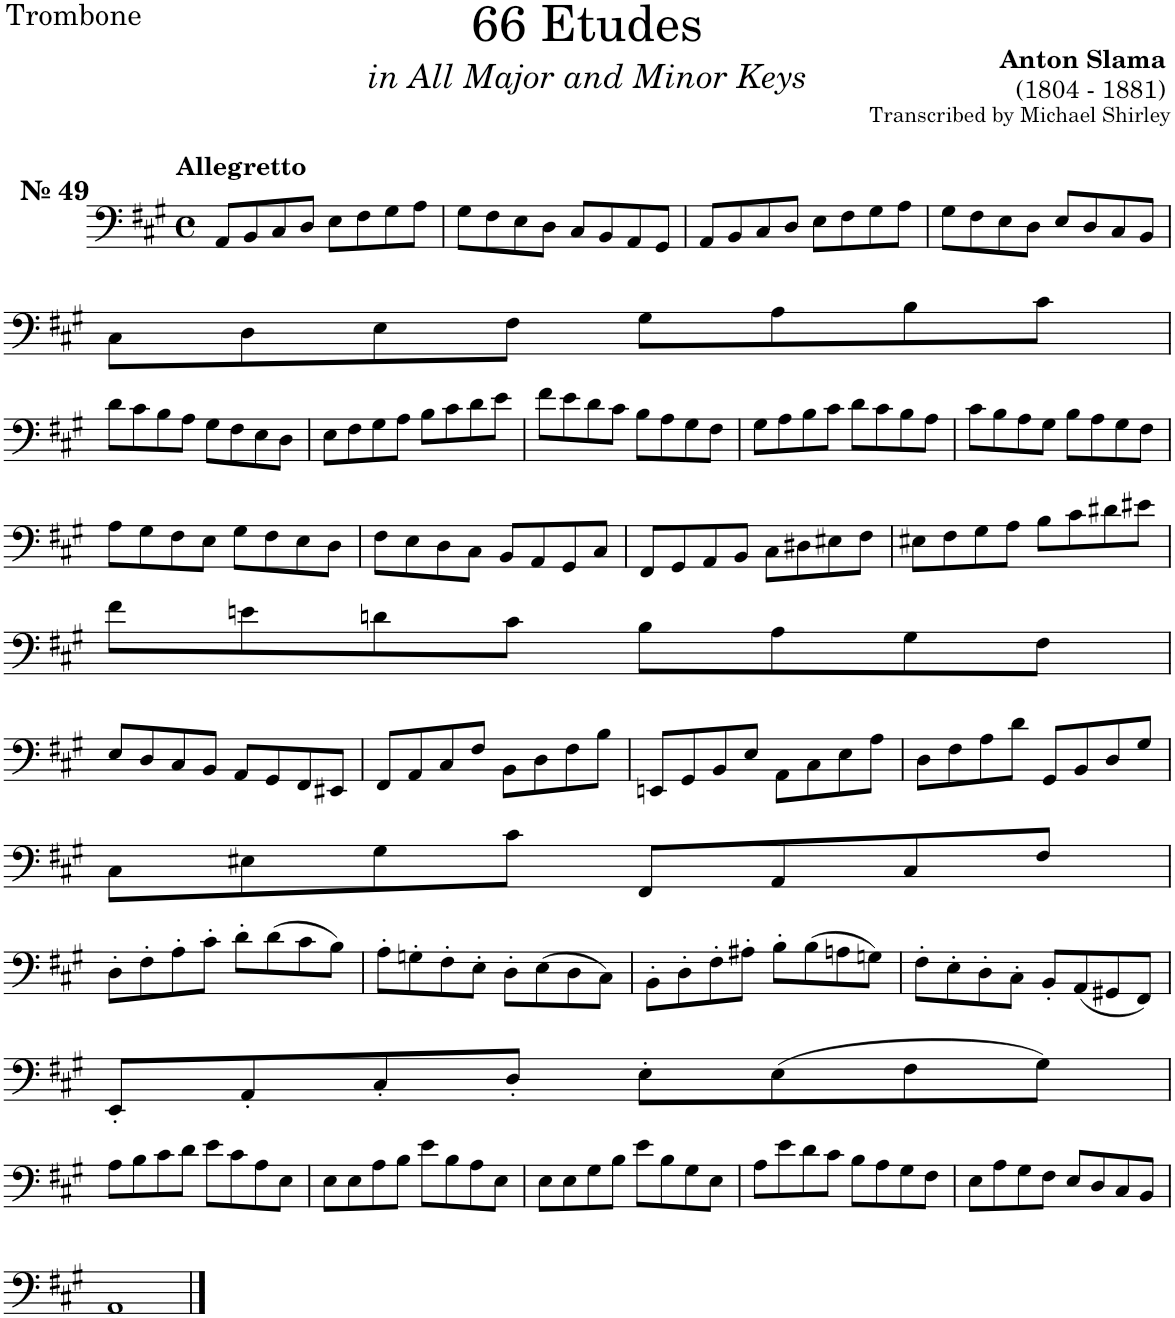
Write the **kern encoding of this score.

**kern
*part1
*staff1
*I"Trombone
*I'Tbn.
*clefF4
*k[f#c#g#]
*M4/4
*met(c)
=1
!LO:TX:a:B:t=Allegretto
!LO:TX:a:B:t=№ 49
8AA/L
8BB/
8C#/
8D/J
8E\L
8F#\
8G#\
8A\J
=2
8G#\L
8F#\
8E\
8D\J
8C#/L
8BB/
8AA/
8GG#/J
=3
8AA/L
8BB/
8C#/
8D/J
8E\L
8F#\
8G#\
8A\J
=4
8G#\L
8F#\
8E\
8D\J
8E/L
8D/
8C#/
8BB/J
!!LO:LB:g=z
=5
8C#\L
8D\
8E\
8F#\J
8G#\L
8A\
8B\
8c#\J
!!LO:LB:g=z
=6
8d\L
8c#\
8B\
8A\J
8G#\L
8F#\
8E\
8D\J
=7
8E\L
8F#\
8G#\
8A\J
8B\L
8c#\
8d\
8e\J
=8
8f#\L
8e\
8d\
8c#\J
8B\L
8A\
8G#\
8F#\J
=9
8G#\L
8A\
8B\
8c#\J
8d\L
8c#\
8B\
8A\J
=10
8c#\L
8B\
8A\
8G#\J
8B\L
8A\
8G#\
8F#\J
!!LO:LB:g=z
=11
8A\L
8G#\
8F#\
8E\J
8G#\L
8F#\
8E\
8D\J
=12
8F#\L
8E\
8D\
8C#\J
8BB/L
8AA/
8GG#/
8C#/J
=13
8FF#/L
8GG#/
8AA/
8BB/J
8C#\L
8D#X\
8E#X\
8F#\J
=14
8E#X\L
8F#\
8G#\
8A\J
8B\L
8c#\
8d#X\
8e#X\J
!!LO:LB:g=z
=15
8f#\L
8en\
8dn\
8c#\J
8B\L
8A\
8G#\
8F#\J
!!LO:LB:g=z
=16
8E/L
8D/
8C#/
8BB/J
8AA/L
8GG#/
8FF#/
8EE#X/J
=17
8FF#/L
8AA/
8C#/
8F#/J
8BB\L
8D\
8F#\
8B\J
=18
8EEn/L
8GG#/
8BB/
8E/J
8AA\L
8C#\
8E\
8A\J
=19
8D\L
8F#\
8A\
8d\J
8GG#/L
8BB/
8D/
8G#/J
!!LO:LB:g=z
=20
8C#\L
8E#X\
8G#\
8c#\J
8FF#/L
8AA/
8C#/
8F#/J
!!LO:LB:g=z
=21
8D'\L
8F#'\
8A'\
8c#'\J
8d'\L
(>8d\
8c#\
8B\J)
=22
8A'\L
8Gn'\
8F#'\
8E'\J
8D'\L
(>8E\
8D\
8C#\J)
=23
8BB'\L
8D'\
8F#'\
8A#X'\J
8B'\L
(>8B\
8An\
8Gn\J)
=24
8F#'\L
8E'\
8D'\
8C#'\J
8BB'/L
(8AA/
8GG#X/
8FF#/J)
!!LO:LB:g=z
=25
8EE'/L
8AA'/
8C#'/
8D'/J
8E'\L
(8E\
8F#\
8G#\J)
!!LO:LB:g=z
=26
8A\L
8B\
8c#\
8d\J
8e\L
8c#\
8A\
8E\J
=27
8E\L
8E\
8A\
8B\J
8e\L
8B\
8A\
8E\J
=28
8E\L
8E\
8G#\
8B\J
8e\L
8B\
8G#\
8E\J
=29
8A\L
8e\
8d\
8c#\J
8B\L
8A\
8G#\
8F#\J
=30
8E\L
8A\
8G#\
8F#\J
8E/L
8D/
8C#/
8BB/J
!!LO:LB:g=z
=31
1AA
==
*-
